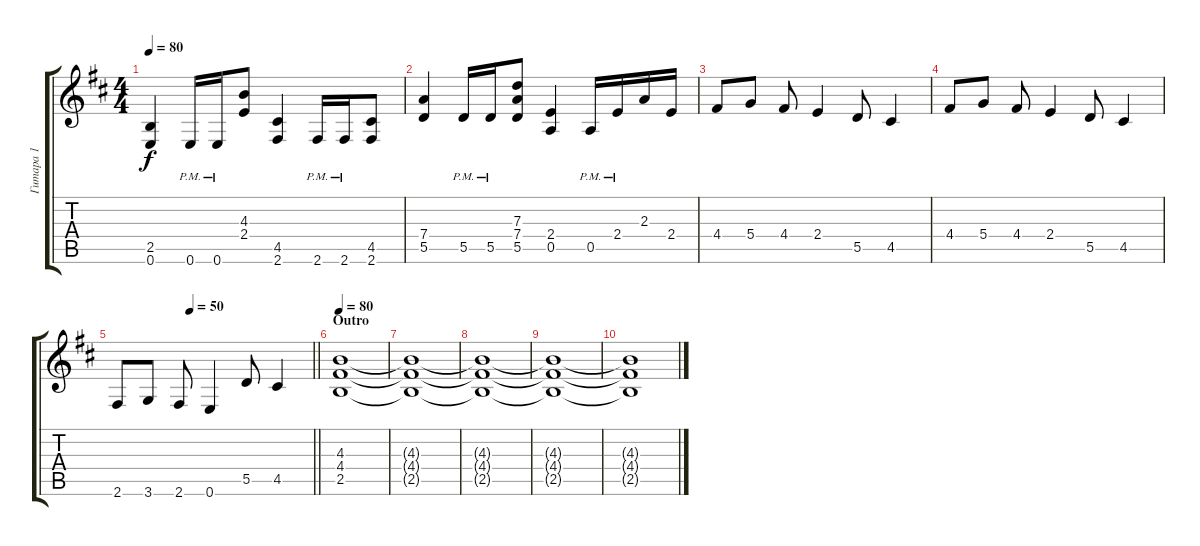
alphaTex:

\track ("Гитара 1" "Гитара 1") {instrument distortionguitar}
\staff {score tabs}
\tuning (E4 B3 G3 D3 A2 E2) {hide}
\ts (4 4)
\tempo 80
\clef g2
\ks bminor
(2.5 0.6).4{dy f} 0.6{pm}.16 0.6{pm}.16 (4.3 2.4).8 (4.5 2.6).4 2.6{pm}.16 2.6{pm}.16 (4.5 2.6).8 |
(7.4 5.5).4 5.5{pm}.16 5.5{pm}.16 (7.3 7.4 5.5).8 (2.4 0.5).4 0.5{pm}.16 2.4{pm}.16 2.3.16 2.4.16 |
4.4.8 5.4.8 4.4.8 2.4.4 5.5.8 4.5.4 |
4.4.8 5.4.8 4.4.8 2.4.4 5.5.8 4.5.4 |
\tempo (50 0.375)
\barLineRight lightlight
2.6.8 3.6.8 2.6.8 0.6.4 5.5.8 4.5.4 |
\section ("" "Outro")
\tempo 80
(4.3 4.4 2.5).1 |
(4.3{t} 4.4{t} 2.5{t}).1 |
(4.3{t} 4.4{t} 2.5{t}).1 |
(4.3{t} 4.4{t} 2.5{t}).1 |
(4.3{t} 4.4{t} 2.5{t}).1
